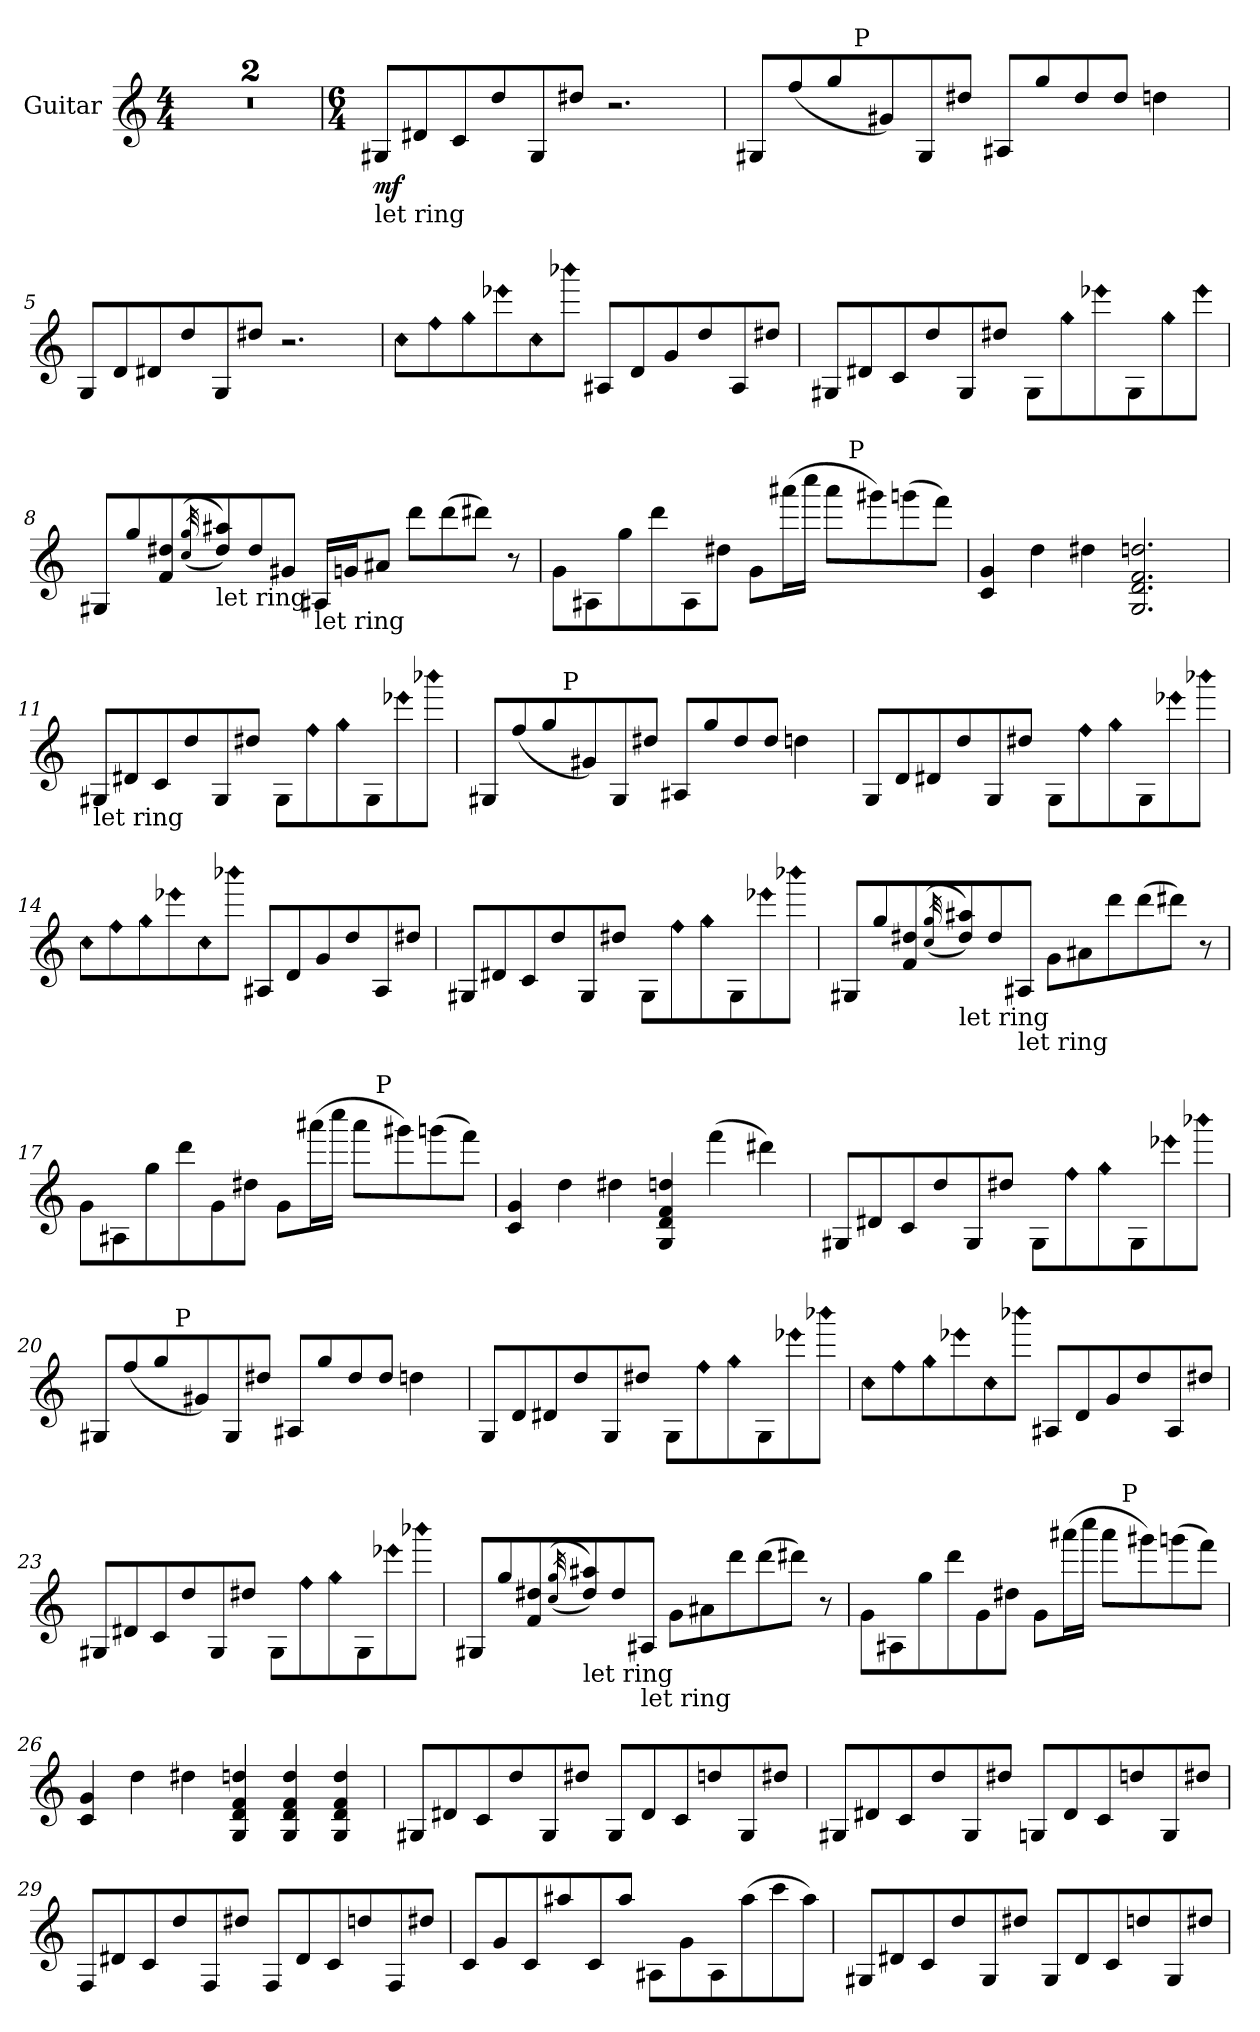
**kern	**dynam
*part1	*part1
*staff1	*staff1
*I"Guitar	*
*clefG2	*
*ITrd7c12	*
*k[]	*
*C:	*
*M4/4	*
*MM186	*
=1	=1
1r	.
=2	=2
1r	.
=3	=3
*M6/4	*
!LO:TX:b:t=let ring	!
!	!LO:DY:b
8GG#X/L	mf
8D#X/	.
8C/	.
8d/	.
8GG#/	.
8d#X/J	.
2.r	.
=4	=4
*^	*
8GG#X/L	4ryy	.
(8f/	.	.
8g/	16ryy	.
!	!LO:TX:a:t=P	!
.	1ryy	.
8G#X/)	.	.
8GG#/	.	.
8d#X/J	.	.
8AA#X/L	.	.
8g/	.	.
8d#/	.	.
8d#/J	.	.
4dn\	.	.
.	8.ryy	.
=5	=5	=5
!LO:TX:b:t=let ring	!	!
*v	*v	*
8GG/L	.
8D/	.
8D#X/	.
8d/	.
8GG/	.
8d#X/J	.
2.r	.
!!LO:LB:g=z
=6	=6
!LO:N:head=diamond	!
8c\L	.
!LO:N:head=diamond	!
8f\	.
!LO:N:head=diamond	!
8g\	.
!LO:N:head=diamond	!
8ee-X\	.
!LO:N:head=diamond	!
8c\	.
!LO:N:head=diamond	!
8bb-X\J	.
8AA#X/L	.
8D/	.
8G/	.
8d/	.
8AA#/	.
8d#X/J	.
=7	=7
8GG#X/L	.
8D#X/	.
8C/	.
8d/	.
8GG#/	.
8d#X/J	.
8GG#\L	.
!LO:N:head=diamond	!
8g\	.
!LO:N:head=diamond	!
8ee-X\	.
8GG#\	.
!LO:N:head=diamond	!
8g\	.
!LO:N:head=diamond	!
8ee-\J	.
!!LO:LB:g=z
=8	=8
8GG#X/L	.
8g/	.
8F/ 8d#X/	.
((32qc/ 32qg/	.
!LO:TX:b:t=let ring	!
8d#/ 8a#X/))	.
8d#/	.
8G#X/J	.
!LO:TX:b:t=let ring	!
16AA#X/LL	.
16Gn/J	.
8A#X/J	.
8dd\L	.
(8dd\	.
8dd#X\J)	.
8r	.
=9	=9
!LO:TX:b:t=let ring	!
*^	*
8G\L	1ryy	.
8AA#X\	.	.
8g\	.	.
8dd\	.	.
8AA#\	.	.
8d#X\J	.	.
8G\L	.	.
(16aa#X\L	.	.
16ccc\JJ	.	.
8aa#\L	16ryy	.
!	!LO:TX:a:t=P	!
.	4..ryy	.
8gg#X\)	.	.
(8ggn\	.	.
8ff\J)	.	.
*v	*v	*
!!LO:LB:g=z
=10	=10
4C/ 4G/	.
4d\	.
4d#X\	.
2.GG/ 2.D/ 2.F/ 2.dn/	.
=11	=11
!LO:TX:b:t=let ring	!
8GG#X/L	.
8D#X/	.
8C/	.
8d/	.
8GG#/	.
8d#X/J	.
8GG#\L	.
!LO:N:head=diamond	!
8f\	.
!LO:N:head=diamond	!
8g\	.
8GG#\	.
!LO:N:head=diamond	!
8ee-X\	.
!LO:N:head=diamond	!
8bb-X\J	.
=12	=12
*^	*
8GG#X/L	4ryy	.
(8f/	.	.
8g/	16ryy	.
!	!LO:TX:a:t=P	!
.	1ryy	.
8G#X/)	.	.
8GG#/	.	.
8d#X/J	.	.
8AA#X/L	.	.
8g/	.	.
8d#/	.	.
8d#/J	.	.
4dn\	.	.
.	8.ryy	.
!!LO:LB:g=z	!!
=13	=13	=13
!LO:TX:b:t=let ring	!	!
*v	*v	*
8GG/L	.
8D/	.
8D#X/	.
8d/	.
8GG/	.
8d#X/J	.
8GG\L	.
!LO:N:head=diamond	!
8f\	.
!LO:N:head=diamond	!
8g\	.
8GG\	.
!LO:N:head=diamond	!
8ee-X\	.
!LO:N:head=diamond	!
8bb-X\J	.
=14	=14
!LO:N:head=diamond	!
8c\L	.
!LO:N:head=diamond	!
8f\	.
!LO:N:head=diamond	!
8g\	.
!LO:N:head=diamond	!
8ee-X\	.
!LO:N:head=diamond	!
8c\	.
!LO:N:head=diamond	!
8bb-X\J	.
8AA#X/L	.
8D/	.
8G/	.
8d/	.
8AA#/	.
8d#X/J	.
=15	=15
8GG#X/L	.
8D#X/	.
8C/	.
8d/	.
8GG#/	.
8d#X/J	.
8GG#\L	.
!LO:N:head=diamond	!
8f\	.
!LO:N:head=diamond	!
8g\	.
8GG#\	.
!LO:N:head=diamond	!
8ee-X\	.
!LO:N:head=diamond	!
8bb-X\J	.
!!LO:LB:g=z
=16	=16
8GG#X/L	.
8g/	.
8F/ 8d#X/	.
((32qc/ 32qg/	.
!LO:TX:b:t=let ring	!
8d#/ 8a#X/))	.
8d#/	.
!LO:TX:b:t=let ring	!
8AA#X/J	.
8G\L	.
8A#X\	.
8dd\	.
(8dd\	.
8dd#X\J)	.
8r	.
=17	=17
!LO:TX:b:t=let ring	!
*^	*
8G\L	1ryy	.
8AA#X\	.	.
8g\	.	.
8dd\	.	.
8G\	.	.
8d#X\J	.	.
8G\L	.	.
(16aa#X\L	.	.
16ccc\JJ	.	.
8aa#\L	16ryy	.
!	!LO:TX:a:t=P	!
.	4..ryy	.
8gg#X\)	.	.
(8ggn\	.	.
8ff\J)	.	.
*v	*v	*
!!LO:LB:g=z
=18	=18
4C/ 4G/	.
4d\	.
4d#X\	.
4GG/ 4D/ 4F/ 4dn/	.
(4ff\	.
4dd#X\)	.
=19	=19
8GG#X/L	.
8D#X/	.
8C/	.
8d/	.
8GG#/	.
8d#X/J	.
8GG#\L	.
!LO:N:head=diamond	!
8f\	.
!LO:N:head=diamond	!
8g\	.
8GG#\	.
!LO:N:head=diamond	!
8ee-X\	.
!LO:N:head=diamond	!
8bb-X\J	.
=20	=20
*^	*
8GG#X/L	4ryy	.
(8f/	.	.
8g/	16ryy	.
!	!LO:TX:a:t=P	!
.	1ryy	.
8G#X/)	.	.
8GG#/	.	.
8d#X/J	.	.
8AA#X/L	.	.
8g/	.	.
8d#/	.	.
8d#/J	.	.
4dn\	.	.
.	8.ryy	.
!!LO:PB:g=z	!!
=21	=21	=21
!LO:TX:b:t=let ring	!	!
*v	*v	*
8GG/L	.
8D/	.
8D#X/	.
8d/	.
8GG/	.
8d#X/J	.
8GG\L	.
!LO:N:head=diamond	!
8f\	.
!LO:N:head=diamond	!
8g\	.
8GG\	.
!LO:N:head=diamond	!
8ee-X\	.
!LO:N:head=diamond	!
8bb-X\J	.
=22	=22
!LO:N:head=diamond	!
8c\L	.
!LO:N:head=diamond	!
8f\	.
!LO:N:head=diamond	!
8g\	.
!LO:N:head=diamond	!
8ee-X\	.
!LO:N:head=diamond	!
8c\	.
!LO:N:head=diamond	!
8bb-X\J	.
8AA#X/L	.
8D/	.
8G/	.
8d/	.
8AA#/	.
8d#X/J	.
=23	=23
8GG#X/L	.
8D#X/	.
8C/	.
8d/	.
8GG#/	.
8d#X/J	.
8GG#\L	.
!LO:N:head=diamond	!
8f\	.
!LO:N:head=diamond	!
8g\	.
8GG#\	.
!LO:N:head=diamond	!
8ee-X\	.
!LO:N:head=diamond	!
8bb-X\J	.
!!LO:LB:g=z
=24	=24
8GG#X/L	.
8g/	.
8F/ 8d#X/	.
((32qc/ 32qg/	.
!LO:TX:b:t=let ring	!
8d#/ 8a#X/))	.
8d#/	.
!LO:TX:b:t=let ring	!
8AA#X/J	.
8G\L	.
8A#X\	.
8dd\	.
(8dd\	.
8dd#X\J)	.
8r	.
=25	=25
!LO:TX:b:t=let ring	!
*^	*
8G\L	1ryy	.
8AA#X\	.	.
8g\	.	.
8dd\	.	.
8G\	.	.
8d#X\J	.	.
8G\L	.	.
(16aa#X\L	.	.
16ccc\JJ	.	.
8aa#\L	16ryy	.
!	!LO:TX:a:t=P	!
.	4..ryy	.
8gg#X\)	.	.
(8ggn\	.	.
8ff\J)	.	.
*v	*v	*
!!LO:LB:g=z
=26	=26
4C/ 4G/	.
4d\	.
4d#X\	.
4GG/ 4D/ 4F/ 4dn/	.
4GG/ 4D/ 4F/ 4d/	.
4GG/ 4D/ 4F/ 4d/	.
=27	=27
8GG#X/L	.
8D#X/	.
8C/	.
8d/	.
8GG#/	.
8d#X/J	.
8GG#/L	.
8D#/	.
8C/	.
8dn/	.
8GG#/	.
8d#X/J	.
=28	=28
8GG#X/L	.
8D#X/	.
8C/	.
8d/	.
8GG#/	.
8d#X/J	.
8GGn/L	.
8D#/	.
8C/	.
8dn/	.
8GG/	.
8d#X/J	.
!!LO:LB:g=z
=29	=29
8FF/L	.
8D#X/	.
8C/	.
8d/	.
8FF/	.
8d#X/J	.
8FF/L	.
8D#/	.
8C/	.
8dn/	.
8FF/	.
8d#X/J	.
=30	=30
8C/L	.
8G/	.
8C/	.
8a#X/	.
8C/	.
8a#/J	.
8AA#X\L	.
8G\	.
8AA#\	.
(8a#\	.
8cc\	.
8a#\J)	.
=31	=31
8GG#X/L	.
8D#X/	.
8C/	.
8d/	.
8GG#/	.
8d#X/J	.
8GG#/L	.
8D#/	.
8C/	.
8dn/	.
8GG#/	.
8d#X/J	.
=	=
*-	*-
